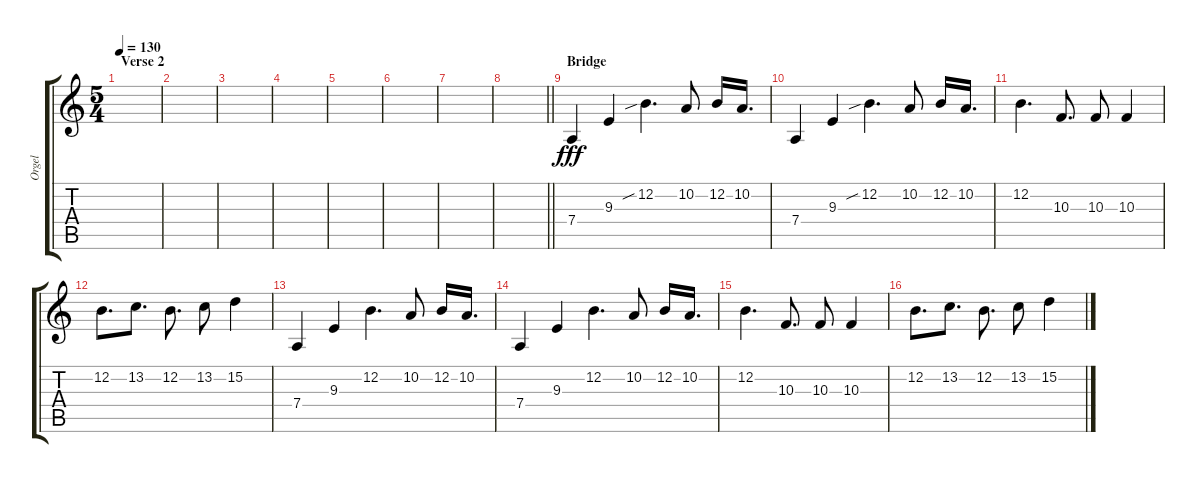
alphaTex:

\track ("Orgel" "Orgel") {instrument drawbarorgan}
\staff {score tabs}
\tuning (E4 B3 G3 D3 A2 E2) {hide}
\ts (5 4)
\section ("" "Verse 2")
\tempo 130
\clef g2
\ks c
|
|
|
|
|
|
|
\barLineRight lightlight
|
\section ("" "Bridge")
7.4.4{dy fff} 9.3.4 12.2{sib}.4{d} 10.2.8 12.2.16 10.2.16{d} |
7.4.4 9.3.4 12.2{sib}.4{d} 10.2.8 12.2.16 10.2.16{d} |
12.2.4{d} 10.3.8{d} 10.3.8 10.3.4 |
12.2.8{d} 13.2.8{d} 12.2.8{d} 13.2.8 15.2.4 |
7.4.4 9.3.4 12.2.4{d} 10.2.8 12.2.16 10.2.16{d} |
7.4.4 9.3.4 12.2.4{d} 10.2.8 12.2.16 10.2.16{d} |
12.2.4{d} 10.3.8{d} 10.3.8 10.3.4 |
12.2.8{d} 13.2.8{d} 12.2.8{d} 13.2.8 15.2.4
